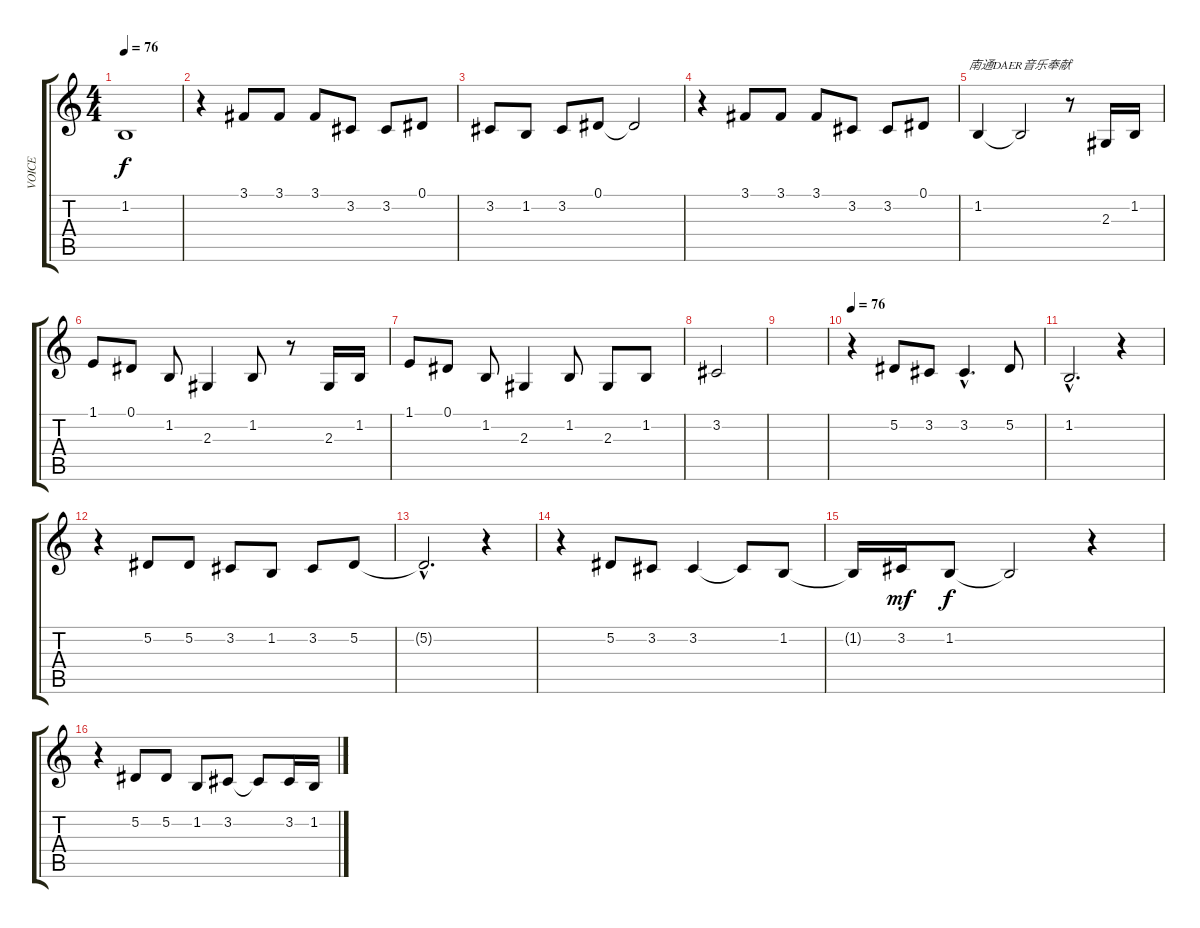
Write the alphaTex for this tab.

\track ("VOICE" "VOICE") {instrument acousticgrandpiano}
\staff {score tabs}
\tuning (Eb4 Bb3 Gb3 Db3 Ab2 Eb2) {hide}
\ts (4 4)
\tempo 76
\clef g2
\ks c
1.2{t}.1{dy f} |
r.4 3.1.8{txt ""} 3.1.8 3.1.8 3.2.8 3.2.8 0.1.8 |
3.2.8 1.2.8 3.2.8 0.1.8 0.1{t}.2 |
r.4 3.1.8 3.1.8 3.1.8 3.2.8 3.2.8 0.1.8{txt "               南通DAER音乐奉献"} |
1.2.4 1.2{t}.2 r.8 2.3.16 1.2.16 |
1.1.8 0.1.8 1.2.8 2.3.4 1.2.8 r.8 2.3.16{txt ""} 1.2.16 |
1.1.8 0.1.8 1.2.8 2.3.4 1.2.8 2.3.8 1.2.8 |
3.2.2 |
|
\tempo 76
r.4 5.2.8 3.2.8 3.2{hac}.4{d} 5.2.8 |
1.2{hac}.2{d} r.4 |
r.4 5.2.8 5.2.8 3.2.8 1.2.8 3.2.8 5.2.8 |
5.2{hac t}.2{d} r.4 |
r.4 5.2.8 3.2.8{txt ""} 3.2.4 3.2{t}.8 1.2.8 |
1.2{t}.16 3.2.16{dy mf} 1.2.8{dy f} 1.2{t}.2 r.4 |
r.4 5.2.8 5.2.8 1.2.8 3.2.8 3.2{t}.8 3.2.16 1.2.16
